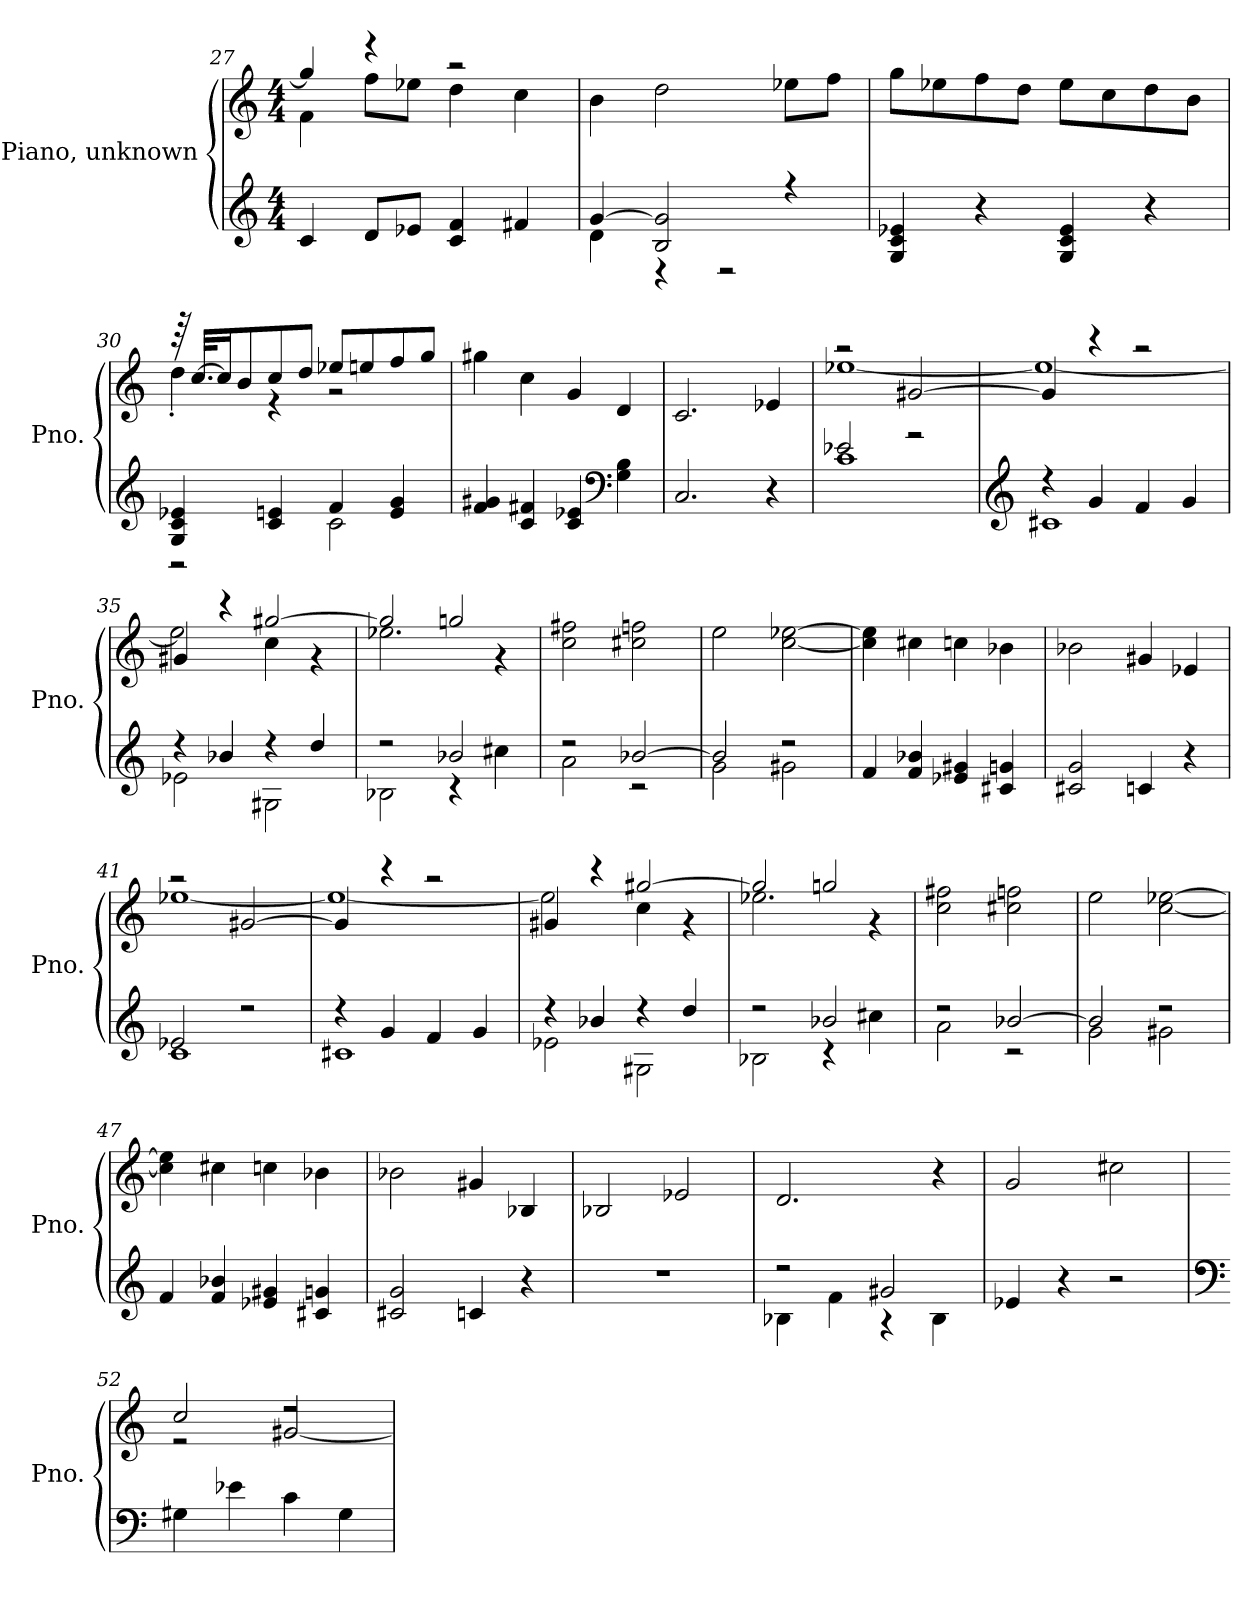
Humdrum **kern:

**kern	**kern
*part1	*part1
*staff2	*staff1
*I"Piano, unknown	*
*I'Pno.	*
*clefG2	*clefG2
*k[]	*k[]
*M4/4	*M4/4
=27	=27
*	*^
4c/	4gg/]	4f\
8d/L	4r	8ff\L
8e-X/J	.	8ee-X\J
4c/ 4f/	2r	4dd\
4f#X/	.	4cc\
*	*v	*v
=28	=28
*^	*
[4g/	4d\	4b\
2B/ 2g/]	4r	2dd\
.	2r	.
4r	.	8ee-X\L
.	.	8ff\J
*v	*v	*
=29	=29
4G/ 4c/ 4e-X/	8gg\L
.	8ee-X\
4r	8ff\
.	8dd\J
4G/ 4c/ 4e-/	8ee-\L
.	8cc\
4r	8dd\
.	8b\J
!!LO:PB:g=z
=30	=30
*^	*^
4G/ 4c/ 4e-X/	2r	64r	4dd'\
.	.	[32.cc/KLL	.
.	.	16cc/J]	.
.	.	8b/	.
4c/ 4en/	.	8cc/	4r
.	.	8dd/J	.
4f/	2c\	8ee-X/L	2r
.	.	8een/	.
4e/ 4g/	.	8ff/	.
.	.	8gg/J	.
*v	*v	*	*
*	*v	*v
=31	=31
4f/ 4g#X/	4gg#X\
4c/ 4f#X/	4cc\
4c/ 4e-X/	4g/
*clefF4	*
4G\ 4B\	4d/
=32	=32
2.C/	2.c/
4r	4e-X/
=33	=33
*^	*^
2e-X/	1c	2r	[1ee-X
2r	.	[2g#X/	.
=34	=34	=34	=34
*clefG2	*	*	*
4r	1c#X	4g#/]	1ee-_
4g/	.	4r	.
4f/	.	2r	.
4g/	.	.	.
!!LO:LB:g=z	!!
=35	=35	=35	=35
4r	2e-X\	4g#X/	2ee-\]
4b-X/	.	4r	.
4r	2G#X\	[2gg#X/	4cc\
4dd/	.	.	4r
=36	=36	=36	=36
2r	2B-X\	2gg#/]	2.ee-X\
2b-X/	4r	2ggn/	.
.	4cc#X\	.	4r
*	*	*v	*v
=37	=37	=37
2r	2a\	2cc\ 2ff#X\
[2b-X/	2r	2cc#X\ 2ffn\
=38	=38	=38
2b-/]	2g\	2ee\
2r	2g#X\	[2cc\ [2ee-X\
*v	*v	*
=39	=39
4f/	4cc\] 4ee-\]
4f/ 4b-X/	4cc#X\
4e-X/ 4g#X/	4ccn\
4c#X/ 4gn/	4b-X\
=40	=40
2c#X/ 2g/	2b-X\
4cn/	4g#X/
4r	4e-X/
=41	=41
*^	*^
2e-X/	1c	2r	[1ee-X
2r	.	[2g#X/	.
!!LO:LB:g=z	!!
=42	=42	=42	=42
4r	1c#X	4g#/]	1ee-_
4g/	.	4r	.
4f/	.	2r	.
4g/	.	.	.
=43	=43	=43	=43
4r	2e-X\	4g#X/	2ee-\]
4b-X/	.	4r	.
4r	2G#X\	[2gg#X/	4cc\
4dd/	.	.	4r
=44	=44	=44	=44
2r	2B-X\	2gg#/]	2.ee-X\
2b-X/	4r	2ggn/	.
.	4cc#X\	.	4r
*	*	*v	*v
=45	=45	=45
2r	2a\	2cc\ 2ff#X\
[2b-X/	2r	2cc#X\ 2ffn\
=46	=46	=46
2b-/]	2g\	2ee\
2r	2g#X\	[2cc\ [2ee-X\
*v	*v	*
=47	=47
4f/	4cc\] 4ee-\]
4f/ 4b-X/	4cc#X\
4e-X/ 4g#X/	4ccn\
4c#X/ 4gn/	4b-X\
=48	=48
2c#X/ 2g/	2b-X\
4cn/	4g#X/
4r	4B-X/
!!LO:LB:g=z
=49	=49
1r	2B-X/
.	2e-X/
=50	=50
*^	*
2r	4B-X\	2.d/
.	4f\	.
2g#X/	4r	.
.	4B-\	4r
*v	*v	*
=51	=51
4e-X/	2g/
4r	.
2r	2cc#X\
=52	=52
*clefF4	*
*	*^
4G#X\	2cc/	2r
4e-X\	.	.
4c\	2r	[2g#X/
4G#\	.	.
*	*v	*v
=	=
*-	*-
